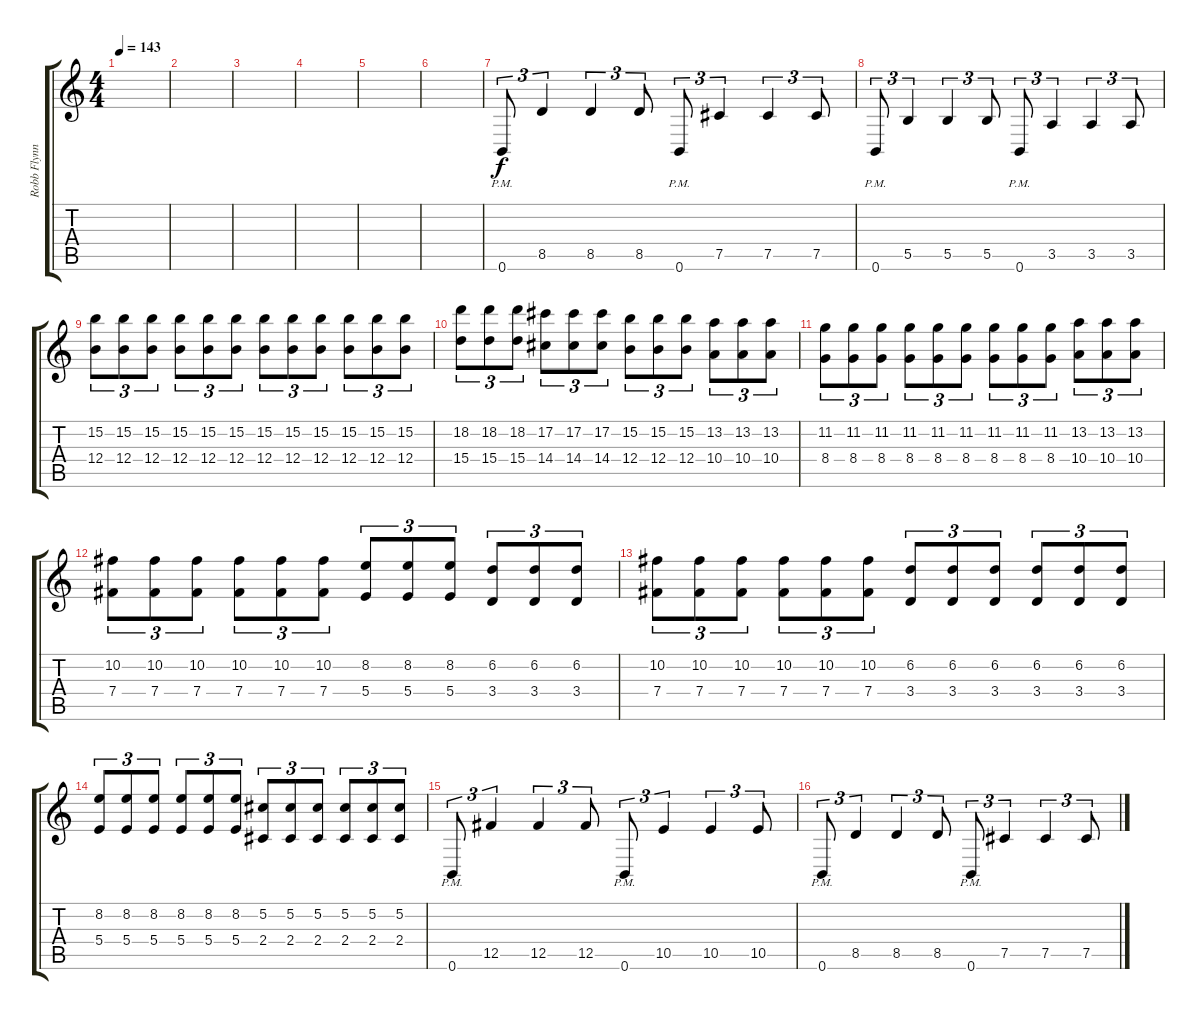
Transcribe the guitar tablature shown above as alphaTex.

\track ("Robb Flynn" "Robb Flynn") {instrument distortionguitar}
\staff {score tabs}
\tuning (Db4 Ab3 E3 B2 Gb2 B1) {hide}
\ts (4 4)
\tempo 143
\clef g2
\ks c
|
|
|
|
|
|
0.6{pm}.8{tu (3 2)} 8.5.4{tu (3 2)} 8.5.4{tu (3 2)} 8.5.8{tu (3 2)} 0.6{pm}.8{tu (3 2)} 7.5.4{tu (3 2)} 7.5.4{tu (3 2)} 7.5.8{tu (3 2)} |
0.6{pm}.8{tu (3 2)} 5.5.4{tu (3 2)} 5.5.4{tu (3 2)} 5.5.8{tu (3 2)} 0.6{pm}.8{tu (3 2)} 3.5.4{tu (3 2)} 3.5.4{tu (3 2)} 3.5.8{tu (3 2)} |
(15.2 12.4).8{tu (3 2)} (15.2 12.4).8{tu (3 2)} (15.2 12.4).8{tu (3 2)} (15.2 12.4).8{tu (3 2)} (15.2 12.4).8{tu (3 2)} (15.2 12.4).8{tu (3 2)} (15.2 12.4).8{tu (3 2)} (15.2 12.4).8{tu (3 2)} (15.2 12.4).8{tu (3 2)} (15.2 12.4).8{tu (3 2)} (15.2 12.4).8{tu (3 2)} (15.2 12.4).8{tu (3 2)} |
(18.2 15.4).8{tu (3 2)} (18.2 15.4).8{tu (3 2)} (18.2 15.4).8{tu (3 2)} (17.2 14.4).8{tu (3 2)} (17.2 14.4).8{tu (3 2)} (17.2 14.4).8{tu (3 2)} (15.2 12.4).8{tu (3 2)} (15.2 12.4).8{tu (3 2)} (15.2 12.4).8{tu (3 2)} (13.2 10.4).8{tu (3 2)} (13.2 10.4).8{tu (3 2)} (13.2 10.4).8{tu (3 2)} |
(11.2 8.4).8{tu (3 2)} (11.2 8.4).8{tu (3 2)} (11.2 8.4).8{tu (3 2)} (11.2 8.4).8{tu (3 2)} (11.2 8.4).8{tu (3 2)} (11.2 8.4).8{tu (3 2)} (11.2 8.4).8{tu (3 2)} (11.2 8.4).8{tu (3 2)} (11.2 8.4).8{tu (3 2)} (13.2 10.4).8{tu (3 2)} (13.2 10.4).8{tu (3 2)} (13.2 10.4).8{tu (3 2)} |
(10.2 7.4).8{tu (3 2)} (10.2 7.4).8{tu (3 2)} (10.2 7.4).8{tu (3 2)} (10.2 7.4).8{tu (3 2)} (10.2 7.4).8{tu (3 2)} (10.2 7.4).8{tu (3 2)} (8.2 5.4).8{tu (3 2)} (8.2 5.4).8{tu (3 2)} (8.2 5.4).8{tu (3 2)} (6.2 3.4).8{tu (3 2)} (6.2 3.4).8{tu (3 2)} (6.2 3.4).8{tu (3 2)} |
(10.2 7.4).8{tu (3 2)} (10.2 7.4).8{tu (3 2)} (10.2 7.4).8{tu (3 2)} (10.2 7.4).8{tu (3 2)} (10.2 7.4).8{tu (3 2)} (10.2 7.4).8{tu (3 2)} (6.2 3.4).8{tu (3 2)} (6.2 3.4).8{tu (3 2)} (6.2 3.4).8{tu (3 2)} (6.2 3.4).8{tu (3 2)} (6.2 3.4).8{tu (3 2)} (6.2 3.4).8{tu (3 2)} |
(8.2 5.4).8{tu (3 2)} (8.2 5.4).8{tu (3 2)} (8.2 5.4).8{tu (3 2)} (8.2 5.4).8{tu (3 2)} (8.2 5.4).8{tu (3 2)} (8.2 5.4).8{tu (3 2)} (5.2 2.4).8{tu (3 2)} (5.2 2.4).8{tu (3 2)} (5.2 2.4).8{tu (3 2)} (5.2 2.4).8{tu (3 2)} (5.2 2.4).8{tu (3 2)} (5.2 2.4).8{tu (3 2)} |
0.6{pm}.8{tu (3 2)} 12.5.4{tu (3 2)} 12.5.4{tu (3 2)} 12.5.8{tu (3 2)} 0.6{pm}.8{tu (3 2)} 10.5.4{tu (3 2)} 10.5.4{tu (3 2)} 10.5.8{tu (3 2)} |
0.6{pm}.8{tu (3 2)} 8.5.4{tu (3 2)} 8.5.4{tu (3 2)} 8.5.8{tu (3 2)} 0.6{pm}.8{tu (3 2)} 7.5.4{tu (3 2)} 7.5.4{tu (3 2)} 7.5.8{tu (3 2)}
